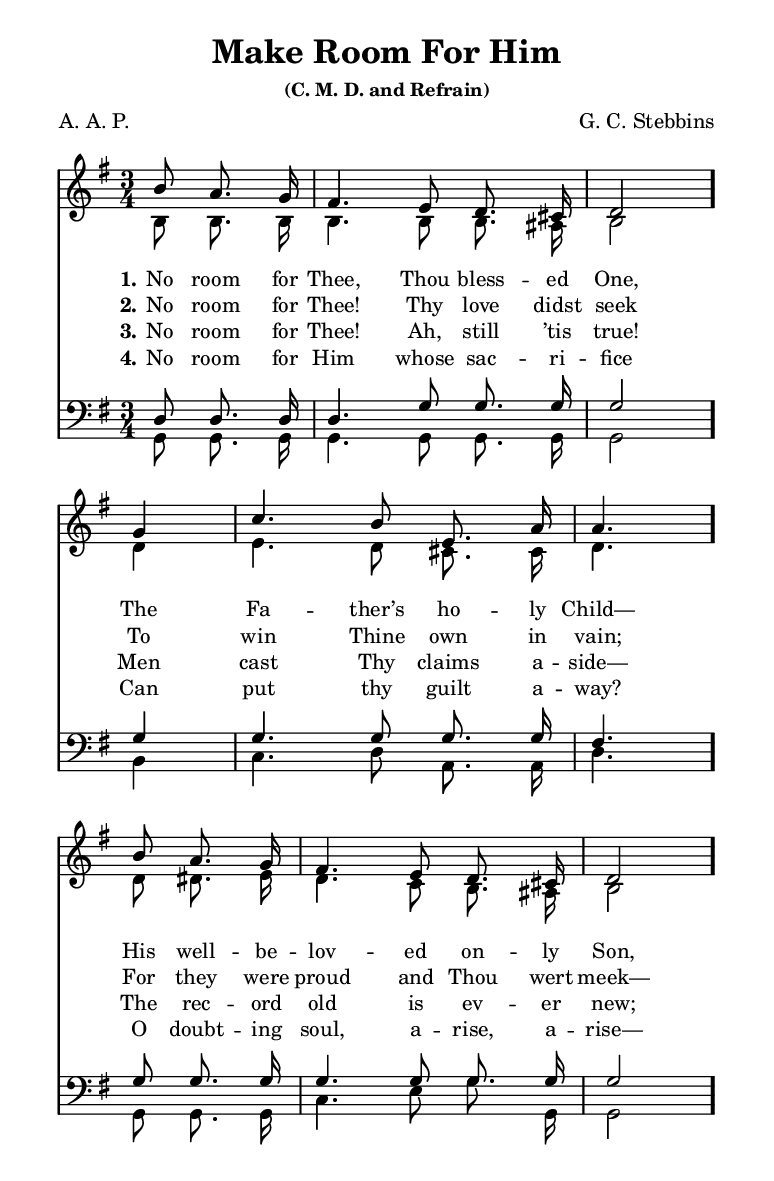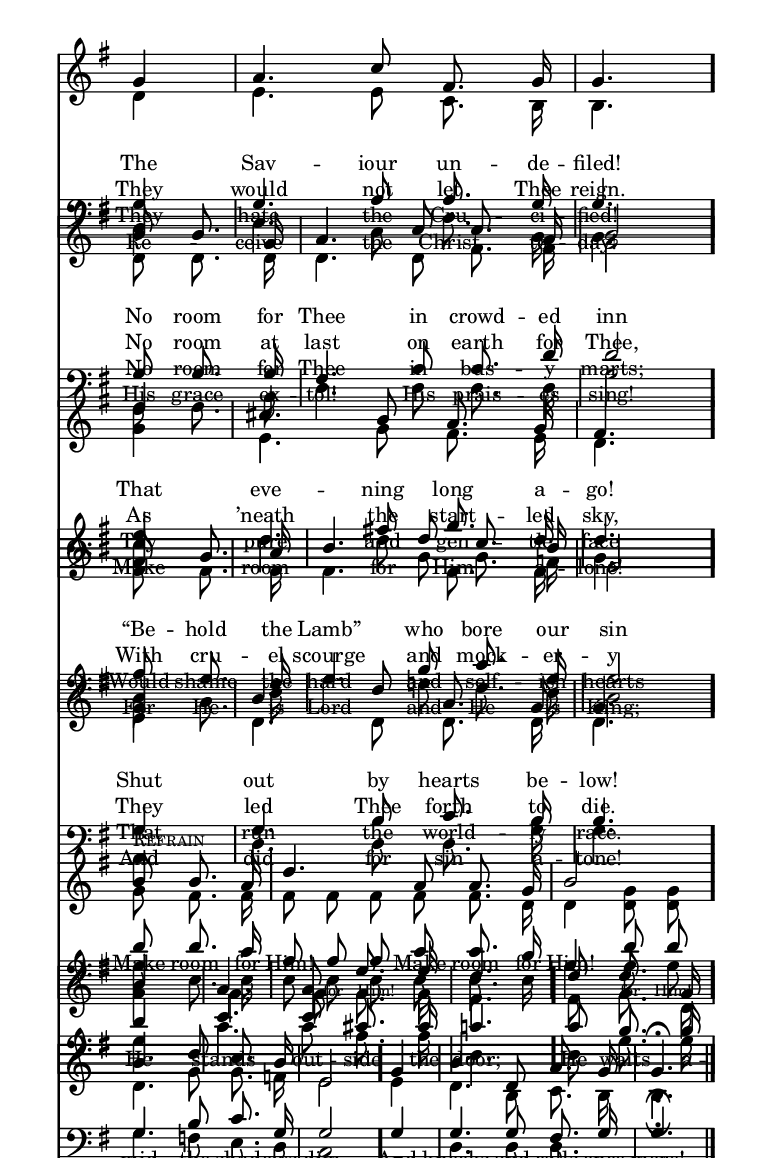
\include "common/global.ily"
% Force fit letter size verse to first page alone (spills to second page along
% with refrain, at present)
% XXX would like to have all hymns the same staff size
#(set-global-staff-size 18)
\paper {
  \include "common/paper.ily"
  ragged-last-bottom = ##t
  systems-per-page = ##f
  page-count = 2
  %ragged-bottom = ##t
}

\header{
  title = "Make Room For Him"
  subsubtitle = "(C. M. D. and Refrain)"
  %meter = "C.M.D. and Refrain"
  poet = "A. A. P."
  composer = "G. C. Stebbins"
  %copyright = ""
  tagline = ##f
}

% for fermata in MIDI
ta = { \tempo 4=76 }
tb = { \tempo 4=38 }

patternAA = { \ta c8 c8. c16 | c4. c8 c8. c16 | c2 } %
patternAB = { \ta c8 c8. c16 | c8 c8 c8 c8 c8. c16 | c4 c8 c8 } %

patternBA = { \ta c4 | c4. c8 c8. c16 | c4. } %
patternBB = { \ta c4 | c4. c8 c8. c16 | \tb c4. \fermata \tb } %

global = {
  \include "common/overrides.ily"
  \override Staff.TimeSignature.style = #'()
  \time 3/4
  \override Score.MetronomeMark.transparent = ##t % hide all fermata changes too
  \ta
  \key g \major
  \partial 4.
  \autoBeamOff
}

notesSoprano = {
\global
\relative c'' {

  \changePitch \patternAA { b a g   | fis e d cis | d   }
  \changePitch \patternBA { g       | c b e, a    | a   }
  \changePitch \patternAA { b a g   | fis e d cis | d   }
  \changePitch \patternBA { g       | a c fis, g  | g   }
  \changePitch \patternAA { b b     | g a c c a   | b   }
  \changePitch \patternBA { d       | cis b a g   | fis }
  \changePitch \patternAA { fis g a | b d c b     | e,  }
  \changePitch \patternBA { g       | b d a g     | g   }


  << s^\markup { \small \caps "Refrain" }
  \changePitch \patternAA { b b a  | d a a g    | b  } >>
  \changePitch \patternBA { b      | a a e' e d }
  \changePitch \patternAA { d d g, | b d c b    | e, }
  \changePitch \patternBB { g      | b d, a' g  | g  }

  \bar "|."

}
}

notesAlto = {
\global
\relative c' {

  \changePitch \patternAA { b b b   | b b b ais   | b }
  \changePitch \patternBA { d       | e d cis cis | d }
  \changePitch \patternAA { d dis e | d c b ais   | b }
  \changePitch \patternBA { d       | e e c b     | b }
  \changePitch \patternAA { d d d   | d d fis fis | g }
  \changePitch \patternBA { g       | e g fis e   | d }
  \changePitch \patternAA { d d d   | d g g f     | e }
  \changePitch \patternBA { e       | d d d d     | d }

  \changePitch \patternAB { g fis fis | fis fis fis fis fis d | d < d g > < d g>  }
  \changePitch \patternBA { g         | g g g g fis           }
  \changePitch \patternAA { fis g d   | d g g f               | e     }
  \changePitch \patternBB { e         | d b c b               | b     }

}
}

notesTenor = {
\global
\relative d {

  \changePitch \patternAA { d d d   | d g g g   | g   }
  \changePitch \patternBA { g       | g g g g   | fis }
  \changePitch \patternAA { g g g   | g g g g   | g   }
  \changePitch \patternBA { g       | g a a g   | g   }
  \changePitch \patternAA { g g g   | fis a a d | d   }
  \changePitch \patternBA { b       | a cis d a | a   }
  \changePitch \patternAA { a g fis | g b c g   | g   }
  \changePitch \patternBA { g       | g b c b   | b   }

  \changePitch \patternAB { d d c | a a a c c b   | g d' d }
  \changePitch \patternBA { d     | e e cis cis c! }
  \changePitch \patternAA { c b b | g b c g       | g     }
  \changePitch \patternBB { g     | g g fis g     | g     }

}
}

notesBass = {
\global
\relative g, {

  \changePitch \patternAA { g g g  | g g g g  | g }
  \changePitch \patternBA { b      | c d a a  | d }
  \changePitch \patternAA { g, g g | c e g g, | g }
  \changePitch \patternBA { b      | c a d g, | g }
  \changePitch \patternAA { g g b  | d d d d  | g }
  \changePitch \patternBA { g      | a a a, a | d }
  \changePitch \patternAA { c b d  | g f e d  | c }
  \changePitch \patternBA { a      | d d d g  | g }

  \changePitch \patternAB { g d d | d d d d d d | g g g }
  \changePitch \patternBA { g     | c c a a d,  }
  \changePitch \patternAA { d g g | g f e d     | c     }
  \changePitch \patternBB { a     | d d d g,    | g     }

}
}

Refrain = \lyricmode {

Make room for Him! Make room for Him! \bar "."
He stands out -- side the door; \bar "."
He waits a -- mid the shad -- ows dim, \bar "."
And knocks and calls once more! \bar "."

}

wordsA = \lyricmode {
\set stanza = "1."

No room for Thee, Thou bless -- ed One, \bar "."
The Fa -- ther’s ho -- ly Child— \bar "." \break
His well -- be -- lov -- ed on -- ly Son, \bar "."
The Sav -- iour un -- de -- filed! \bar "." \break
No room for Thee in crowd -- ed inn \bar "."
That eve -- ning long a -- go! \bar "." \break
“Be -- hold the Lamb” who bore our sin \bar "."
Shut out by hearts be -- low! \bar "." \break

}

wordsB = \lyricmode {
\set stanza = "2."

No room for Thee! Thy love didst seek
To win Thine own in vain;
For they were proud and Thou wert meek—
They would not let Thee reign.
No room at last on earth for Thee,
As ’neath the start -- led sky,
With cru -- el scourge and mock -- er -- y
They led Thee forth to die.

\Refrain

}

wordsC = \lyricmode {
\set stanza = "3."

No room for Thee! Ah, still ’tis true!
Men cast Thy claims a -- side—
The rec -- ord old is ev -- er new;
They hate the Cru -- ci -- fied!
No room for Thee in bus -- y marts;
Thy pure and gen -- tle face
Would shame the hard and self -- ish hearts
That run the world -- ly race.

}

wordsD = \lyricmode {
\set stanza = "4."

No room for Him whose sac -- ri -- fice
Can put thy guilt a -- way?
O doubt -- ing soul, a -- rise, a -- rise—
Re -- ceive the Christ to -- day!
His grace ex -- tol! His prais -- es sing!
Make room for Him a -- lone!
For He is Lord and He is King;
And did for sin a -- tone!

}

TenorRefrainA = \lyricmode {

	\override LyricText.font-size = #-2
	\repeat unfold 60 { \skip 4 }
	for Him!
	\repeat unfold 4 { \skip 4 }
	for Him!

}

\score {
  \context ChoirStaff <<
    \context Staff = upper <<
      \set ChoirStaff.systemStartDelimiter = #'SystemStartBar
      \context Voice  = sopranos { \voiceOne << \notesSoprano >> }
      \context Voice  = altos { \voiceTwo << \notesAlto >> }
      \context Lyrics = one   \lyricsto sopranos \wordsA
      \context Lyrics = two   \lyricsto sopranos \wordsB
      \context Lyrics = three \lyricsto sopranos \wordsC
      \context Lyrics = four  \lyricsto sopranos \wordsD
    >>
    \context Staff = men <<
      \clef bass
      \context Voice  = tenors { \voiceOne << \notesTenor >> }
      \context Voice  = basses { \voiceTwo << \notesBass >> }
    >>
    \new Lyrics \with { alignAboveContext = men } \lyricsto tenors \TenorRefrainA
  >>
  \layout {
    \include "common/layout.ily"
  }
  \midi{
    \include "common/midi.ily"
  }
}

\version "2.18.0"  % necessary for upgrading to future LilyPond versions.

% vi:set et ts=2 sw=2 ai nocindent syntax=lilypond
